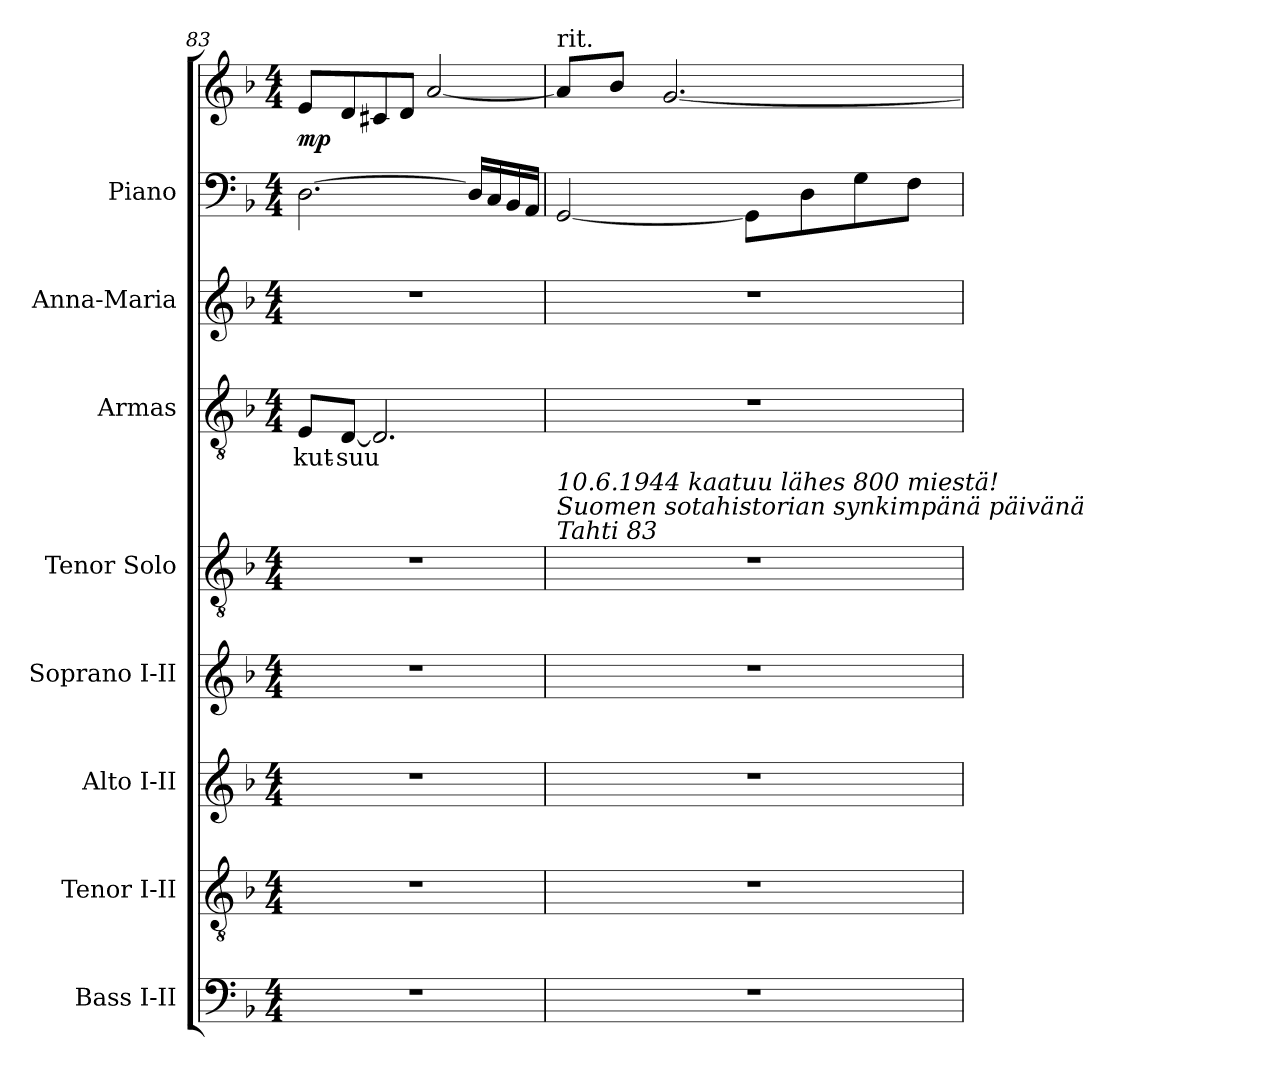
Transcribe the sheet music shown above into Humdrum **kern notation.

**kern	**kern	**kern	**kern	**kern	**kern	**text	**kern	**kern	**kern	**dynam
*part8	*part7	*part6	*part5	*part4	*part3	*part3	*part2	*part1	*part1	*part1
*staff9	*staff8	*staff7	*staff6	*staff5	*staff4	*staff4	*staff3	*staff2	*staff1	*staff1/2
*I"Bass I-II	*I"Tenor I-II	*I"Alto I-II	*I"Soprano I-II	*I"Tenor Solo	*I"Armas	*	*I"Anna-Maria	*I"Piano	*	*
*I'B.	*I'T.	*I'A.	*I'S.	*I'T. Solo	*I'Armas	*	*I'A-M	*I'Pno.	*	*
*clefF4	*clefGv2	*clefG2	*clefG2	*clefGv2	*clefGv2	*	*clefG2	*clefF4	*clefG2	*
*	*ITrd7c12	*	*	*ITrd7c12	*ITrd7c12	*	*	*	*	*
*k[b-]	*k[b-]	*k[b-]	*k[b-]	*k[b-]	*k[b-]	*	*k[b-]	*k[b-]	*k[b-]	*
*F:	*F:	*F:	*F:	*F:	*F:	*	*F:	*F:	*F:	*
*M4/4	*M4/4	*M4/4	*M4/4	*M4/4	*M4/4	*	*M4/4	*M4/4	*M4/4	*
*MM74	*MM74	*MM74	*MM74	*MM74	*MM74	*	*MM74	*MM74	*MM74	*
=83	=83	=83	=83	=83	=83	=83	=83	=83	=83	=83
!	!	!	!	!	!	!LO:LY:b:color=#000000	!	!	!	!
1r	1r	1r	1r	1r	8EEi/L	kut-	1r	[>2.Di\	8ei/L	mp
!	!	!	!	!	!	!LO:LY:b:color=#000000	!	!	!	!
.	.	.	.	.	[<8DDi/J	-suu	.	.	8di/	.
.	.	.	.	.	2.DDi/]	.	.	.	8c#Xi/	.
.	.	.	.	.	.	.	.	.	8di/J	.
.	.	.	.	.	.	.	.	.	[<2ai/	.
.	.	.	.	.	.	.	.	16Di/LL]	.	.
.	.	.	.	.	.	.	.	16Ci/	.	.
.	.	.	.	.	.	.	.	16BB-i/	.	.
.	.	.	.	.	.	.	.	16AAi/JJ	.	.
=84	=84	=84	=84	=84	=84	=84	=84	=84	=84	=84
!	!	!	!	!	!	!	!	!	!LO:TX:t=rit.	!
!	!	!	!	!LO:TX:a:i:t=Tahti 83	!	!	!	!	!	!
!	!	!	!	!LO:TX:i:t=Suomen sotahistorian synkimpänä päivänä	!	!	!	!	!	!
!	!	!	!	!LO:TX:i:t=10.6.1944 kaatuu lähes 800 miestä!	!	!	!	!	!	!
1r	1r	1r	1r	1r	1r	.	1r	[<2GGi/	8ai/L]	.
.	.	.	.	.	.	.	.	.	8b-i/J	.
.	.	.	.	.	.	.	.	.	[<2.gi/	.
.	.	.	.	.	.	.	.	8GGi\L]	.	.
.	.	.	.	.	.	.	.	8Di\	.	.
.	.	.	.	.	.	.	.	8Gi\	.	.
.	.	.	.	.	.	.	.	8Fi\J	.	.
=	=	=	=	=	=	=	=	=	=	=
*-	*-	*-	*-	*-	*-	*-	*-	*-	*-	*-
